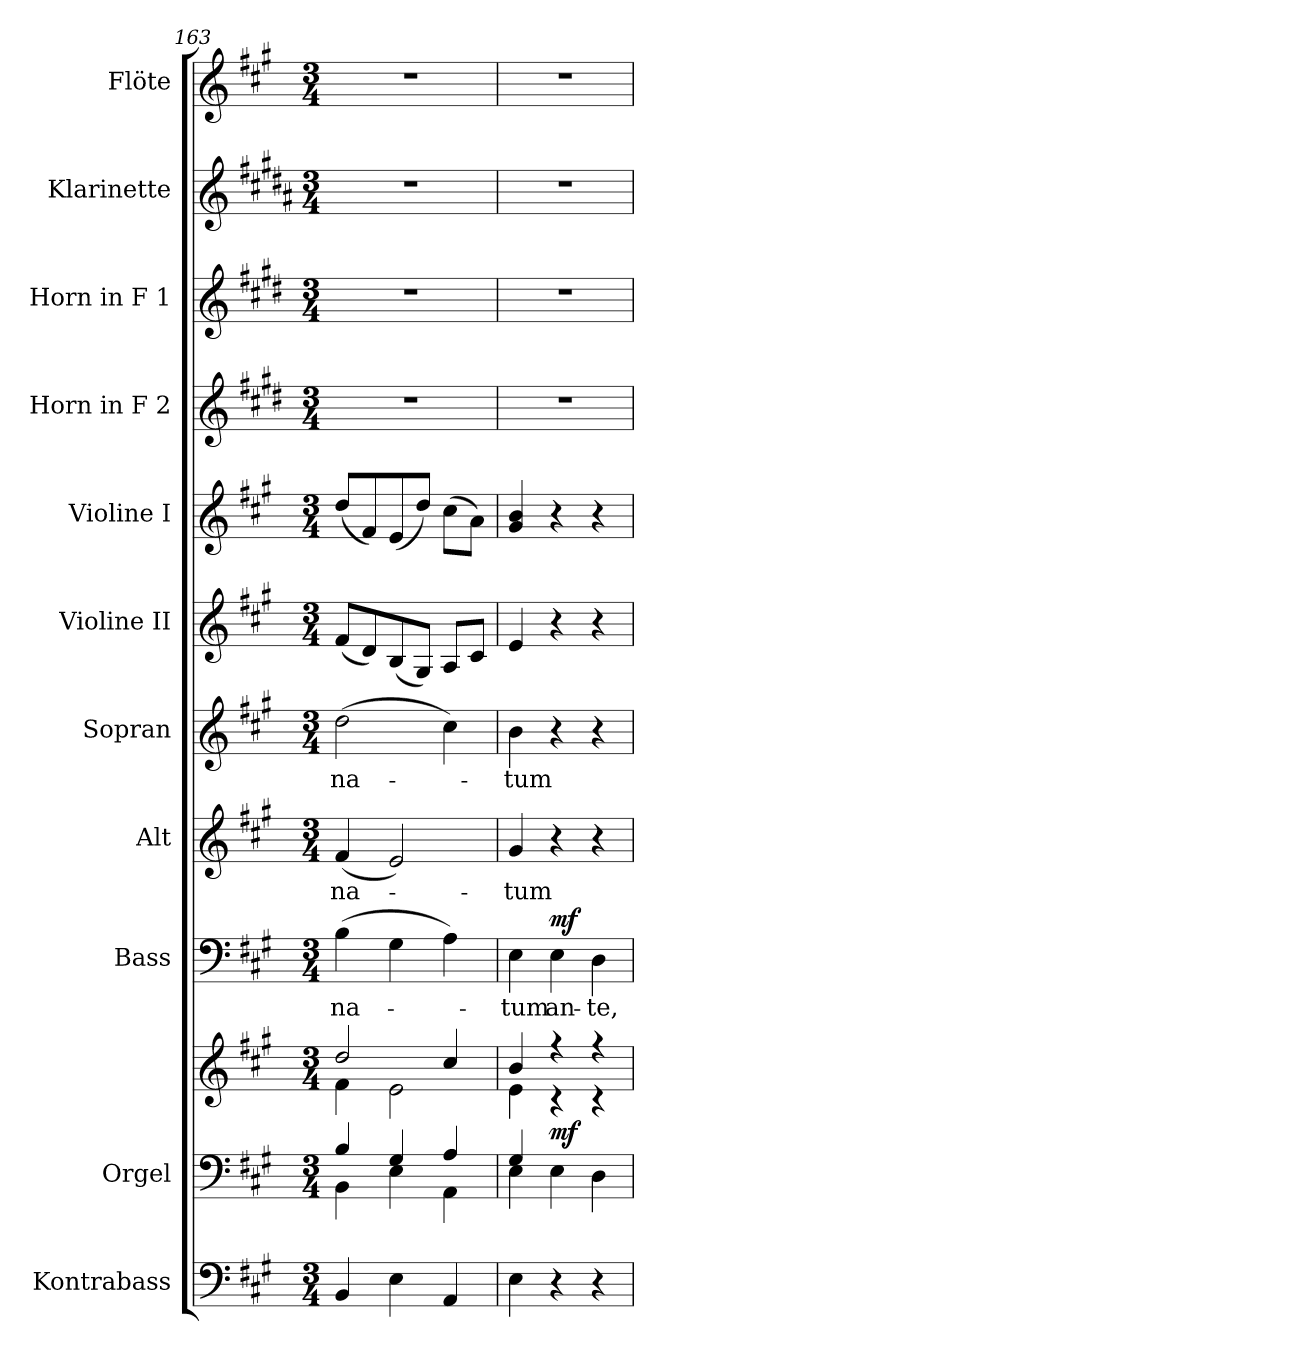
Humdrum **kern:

**kern	**kern	**kern	**dynam	**kern	**text	**dynam	**kern	**text	**kern	**text	**kern	**kern	**kern	**kern	**kern	**kern
*part11	*part10	*part10	*part10	*part9	*part9	*part9	*part8	*part8	*part7	*part7	*part6	*part5	*part4	*part3	*part2	*part1
*staff12	*staff11	*staff10	*staff10/11	*staff9	*staff9	*staff9	*staff8	*staff8	*staff7	*staff7	*staff6	*staff5	*staff4	*staff3	*staff2	*staff1
*I"Kontrabass	*I"Orgel	*	*	*I"Bass	*	*	*I"Alt	*	*I"Sopran	*	*I"Violine II	*I"Violine I	*I"Horn in F 2	*I"Horn in F 1	*I"Klarinette	*I"Flöte
*I'Kb.	*I'Org.	*	*	*I'B.	*	*	*I'A.	*	*I'S.	*	*I'Vl. II	*I'Vl. I	*	*	*I'Kl.	*I'Fl.
*clefF4	*clefF4	*clefG2	*	*clefF4	*	*	*clefG2	*	*clefG2	*	*clefG2	*clefG2	*clefG2	*clefG2	*clefG2	*clefG2
*ITrd7c12	*	*	*	*	*	*	*	*	*	*	*	*	*ITrd4c7	*ITrd4c7	*ITrd1c2	*
*k[f#c#g#]	*k[f#c#g#]	*k[f#c#g#]	*	*k[f#c#g#]	*	*	*k[f#c#g#]	*	*k[f#c#g#]	*	*k[f#c#g#]	*k[f#c#g#]	*k[f#c#g#]	*k[f#c#g#]	*k[f#c#g#]	*k[f#c#g#]
*A:	*A:	*A:	*	*A:	*	*	*A:	*	*A:	*	*A:	*A:	*A:	*A:	*A:	*A:
*M3/4	*M3/4	*M3/4	*	*M3/4	*	*	*M3/4	*	*M3/4	*	*M3/4	*M3/4	*M3/4	*M3/4	*M3/4	*M3/4
=163	=163	=163	=163	=163	=163	=163	=163	=163	=163	=163	=163	=163	=163	=163	=163	=163
*	*^	*^	*	*	*	*	*	*	*	*	*	*	*	*	*	*
!	!	!	!	!	!	!	!LO:LY:b	!	!	!LO:LY:b	!	!LO:LY:b	!	!	!	!	!	!
4BBB/	4B/	4BB\	2dd/	4f#\	.	(>4B\	na-	.	(<4f#/	na-	(>2dd\	na-	(<8f#/L	(<8dd/L	2.r	2.r	2.r	2.r
.	.	.	.	.	.	.	.	.	.	.	.	.	8d/)	8f#/)	.	.	.	.
4EE\	4G#/	4E\	.	2e\	.	4G#\	.	.	2e/)	.	.	.	(<8B/	(<8e/	.	.	.	.
.	.	.	.	.	.	.	.	.	.	.	.	.	8G#/J)	8dd/J)	.	.	.	.
4AAA/	4A/	4AA\	4cc#/	.	.	4A\)	.	.	.	.	4cc#\)	.	8A/L	(>8cc#\L	.	.	.	.
.	.	.	.	.	.	.	.	.	.	.	.	.	8c#/J	8a\J)	.	.	.	.
=164	=164	=164	=164	=164	=164	=164	=164	=164	=164	=164	=164	=164	=164	=164	=164	=164	=164	=164
!	!	!	!	!	!	!	!LO:LY:b	!	!	!LO:LY:b	!	!LO:LY:b	!	!	!	!	!	!
4EE\	4G#/	4E\	4b/	4e\	.	4E\	-tum	.	4g#/	-tum	4b\	-tum	4e/	4g#/ 4b/	2.r	2.r	2.r	2.r
!	!	!	!	!	!LO:DY:b	!	!LO:LY:b	!LO:DY:a	!	!	!	!	!	!	!	!	!	!
4r	2ryy	4E\	4r	4r	mf	4E\	an-	mf	4r	.	4r	.	4r	4r	.	.	.	.
!	!	!	!	!	!	!	!LO:LY:b	!	!	!	!	!	!	!	!	!	!	!
4r	.	4D\	4r	4r	.	4D\	-te,	.	4r	.	4r	.	4r	4r	.	.	.	.
*	*v	*v	*	*	*	*	*	*	*	*	*	*	*	*	*	*	*	*
*	*	*v	*v	*	*	*	*	*	*	*	*	*	*	*	*	*	*
=	=	=	=	=	=	=	=	=	=	=	=	=	=	=	=	=
*-	*-	*-	*-	*-	*-	*-	*-	*-	*-	*-	*-	*-	*-	*-	*-	*-
